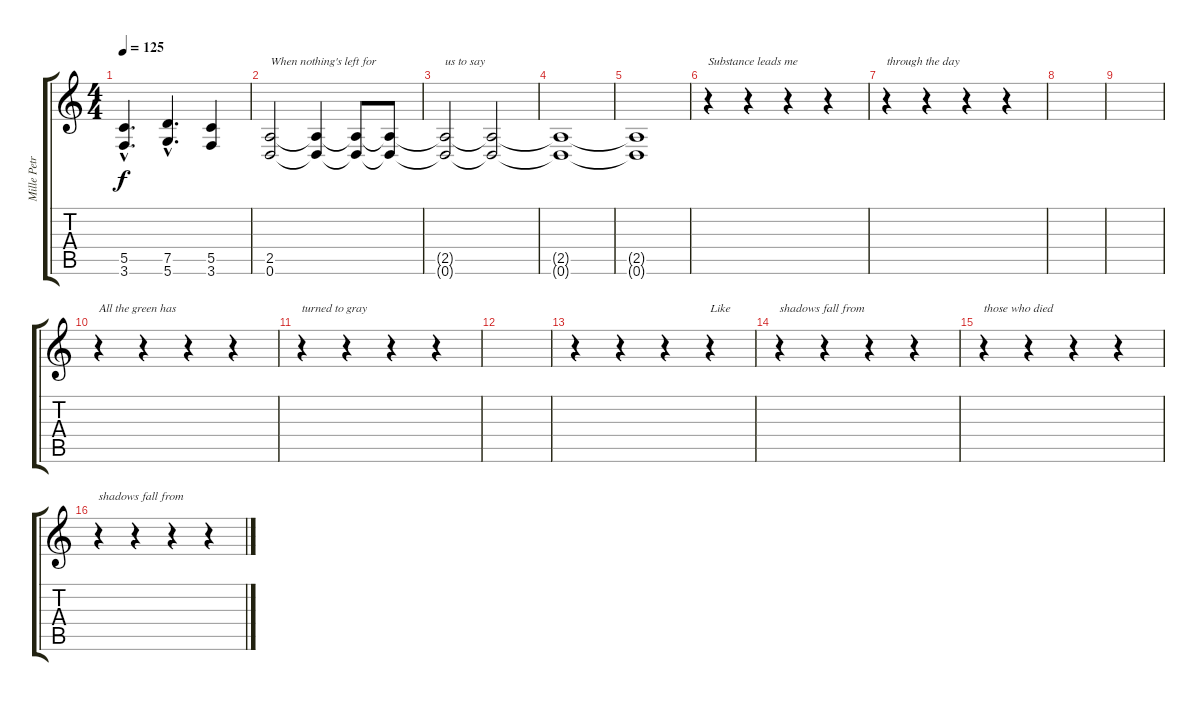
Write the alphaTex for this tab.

\track ("Mille Petrozza" "Mille Petr") {instrument distortionguitar}
\staff {score tabs}
\tuning (D4 A3 F3 C3 G2 D2) {hide}
\ts (4 4)
\tempo 125
\clef g2
\ks c
(5.5{hac} 3.6{hac}).4{d dy f} (7.5{hac} 5.6{hac}).4{d} (5.5 3.6).4 |
(2.5 0.6).2{txt "When nothing's left for"} (2.5{t} 0.6{t}).4 (2.5{t} 0.6{t}).8 (2.5{t} 0.6{t}).8 |
(2.5{t} 0.6{t}).2{txt "us to say" volume 9} (2.5{t} 0.6{t}).2 |
(2.5{t} 0.6{t}).1{volume 5} |
(2.5{t} 0.6{t}).1 |
r.4{txt "Substance leads me"} r.4 r.4 r.4 |
r.4{txt "through the day"} r.4 r.4 r.4 |
|
|
r.4{txt "All the green has"} r.4 r.4 r.4 |
r.4{txt "turned to gray"} r.4 r.4 r.4 |
|
r.4 r.4 r.4 r.4{txt "Like"} |
r.4{txt "shadows fall from"} r.4 r.4 r.4 |
r.4{txt "those who died"} r.4 r.4 r.4 |
r.4{txt "shadows fall from"} r.4 r.4 r.4
